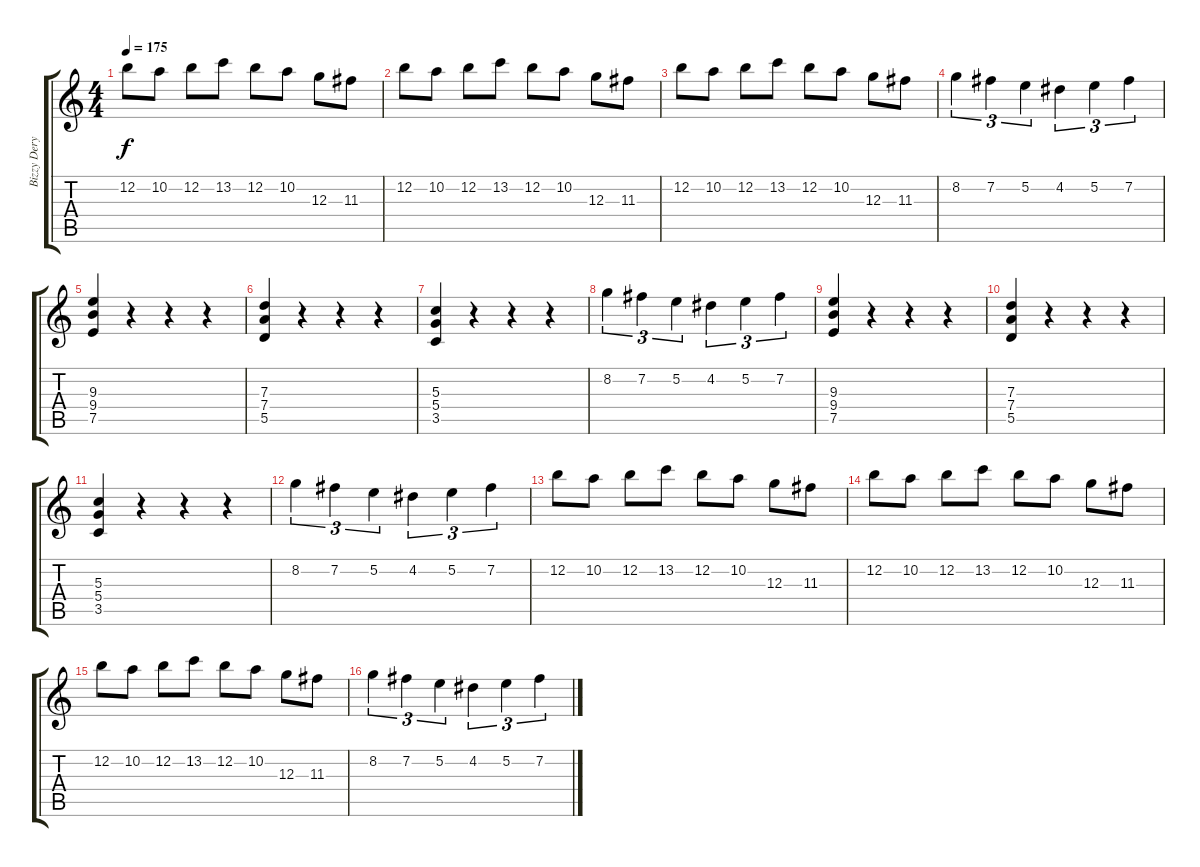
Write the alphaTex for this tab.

\track ("Bizzy Deryck" "Bizzy Dery") {instrument distortionguitar}
\staff {score tabs}
\tuning (E4 B3 G3 D3 A2 D2) {hide}
\ts (4 4)
\tempo 175
\clef g2
\ks c
12.2.8{dy f} 10.2.8 12.2.8 13.2.8 12.2.8 10.2.8 12.3.8 11.3.8 |
12.2.8 10.2.8 12.2.8 13.2.8 12.2.8 10.2.8 12.3.8 11.3.8 |
12.2.8 10.2.8 12.2.8 13.2.8 12.2.8 10.2.8 12.3.8 11.3.8 |
8.2.4{tu (3 2)} 7.2.4{tu (3 2)} 5.2.4{tu (3 2)} 4.2.4{tu (3 2)} 5.2.4{tu (3 2)} 7.2.4{tu (3 2)} |
(9.3 9.4 7.5).4 r.4 r.4 r.4 |
(7.3 7.4 5.5).4 r.4 r.4 r.4 |
(5.3 5.4 3.5).4 r.4 r.4 r.4 |
8.2.4{tu (3 2)} 7.2.4{tu (3 2)} 5.2.4{tu (3 2)} 4.2.4{tu (3 2)} 5.2.4{tu (3 2)} 7.2.4{tu (3 2)} |
(9.3 9.4 7.5).4 r.4 r.4 r.4 |
(7.3 7.4 5.5).4 r.4 r.4 r.4 |
(5.3 5.4 3.5).4 r.4 r.4 r.4 |
8.2.4{tu (3 2)} 7.2.4{tu (3 2)} 5.2.4{tu (3 2)} 4.2.4{tu (3 2)} 5.2.4{tu (3 2)} 7.2.4{tu (3 2)} |
12.2.8 10.2.8 12.2.8 13.2.8 12.2.8 10.2.8 12.3.8 11.3.8 |
12.2.8 10.2.8 12.2.8 13.2.8 12.2.8 10.2.8 12.3.8 11.3.8 |
12.2.8 10.2.8 12.2.8 13.2.8 12.2.8 10.2.8 12.3.8 11.3.8 |
8.2.4{tu (3 2)} 7.2.4{tu (3 2)} 5.2.4{tu (3 2)} 4.2.4{tu (3 2)} 5.2.4{tu (3 2)} 7.2.4{tu (3 2)}
